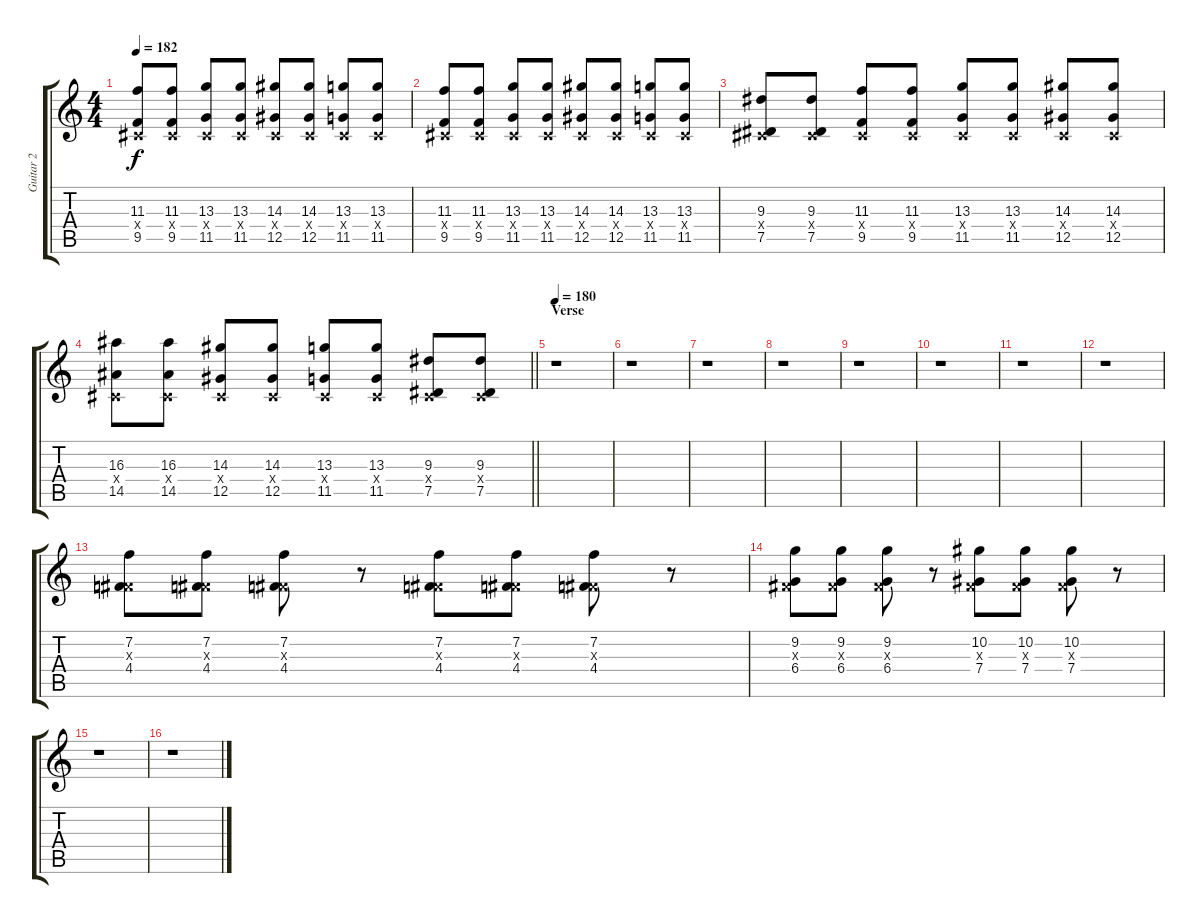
\track ("Guitar 2" "Guitar 2") {instrument distortionguitar}
\staff {score tabs}
\tuning (Eb4 Bb3 Gb3 Db3 Ab2 Eb2) {hide}
\ts (4 4)
\tempo 182
\clef g2
\ks c
(11.3 0.4{x} 9.5).8{dy f} (11.3 0.4{x} 9.5).8 (13.3 0.4{x} 11.5).8 (13.3 0.4{x} 11.5).8 (14.3 0.4{x} 12.5).8 (14.3 0.4{x} 12.5).8 (13.3 0.4{x} 11.5).8 (13.3 0.4{x} 11.5).8 |
(11.3 0.4{x} 9.5).8 (11.3 0.4{x} 9.5).8 (13.3 0.4{x} 11.5).8 (13.3 0.4{x} 11.5).8 (14.3 0.4{x} 12.5).8 (14.3 0.4{x} 12.5).8 (13.3 0.4{x} 11.5).8 (13.3 0.4{x} 11.5).8 |
(9.3 0.4{x} 7.5).8 (9.3 0.4{x} 7.5).8 (11.3 0.4{x} 9.5).8 (11.3 0.4{x} 9.5).8 (13.3 0.4{x} 11.5).8 (13.3 0.4{x} 11.5).8 (14.3 0.4{x} 12.5).8 (14.3 0.4{x} 12.5).8 |
\barLineRight lightlight
(16.3 0.4{x} 14.5).8 (16.3 0.4{x} 14.5).8 (14.3 0.4{x} 12.5).8 (14.3 0.4{x} 12.5).8 (13.3 0.4{x} 11.5).8 (13.3 0.4{x} 11.5).8 (9.3 0.4{x} 7.5).8 (9.3 0.4{x} 7.5).8 |
\section ("" "Verse")
\tempo 180
r.1 |
r.1 |
r.1 |
r.1 |
r.1 |
r.1 |
r.1 |
r.1 |
(7.2 0.3{x} 4.4).8 (7.2 0.3{x} 4.4).8 (7.2 0.3{x} 4.4).8 r.8 (7.2 0.3{x} 4.4).8 (7.2 0.3{x} 4.4).8 (7.2 0.3{x} 4.4).8 r.8 |
(9.2 0.3{x} 6.4).8 (9.2 0.3{x} 6.4).8 (9.2 0.3{x} 6.4).8 r.8 (10.2 0.3{x} 7.4).8 (10.2 0.3{x} 7.4).8 (10.2 0.3{x} 7.4).8 r.8 |
r.1 |
r.1
